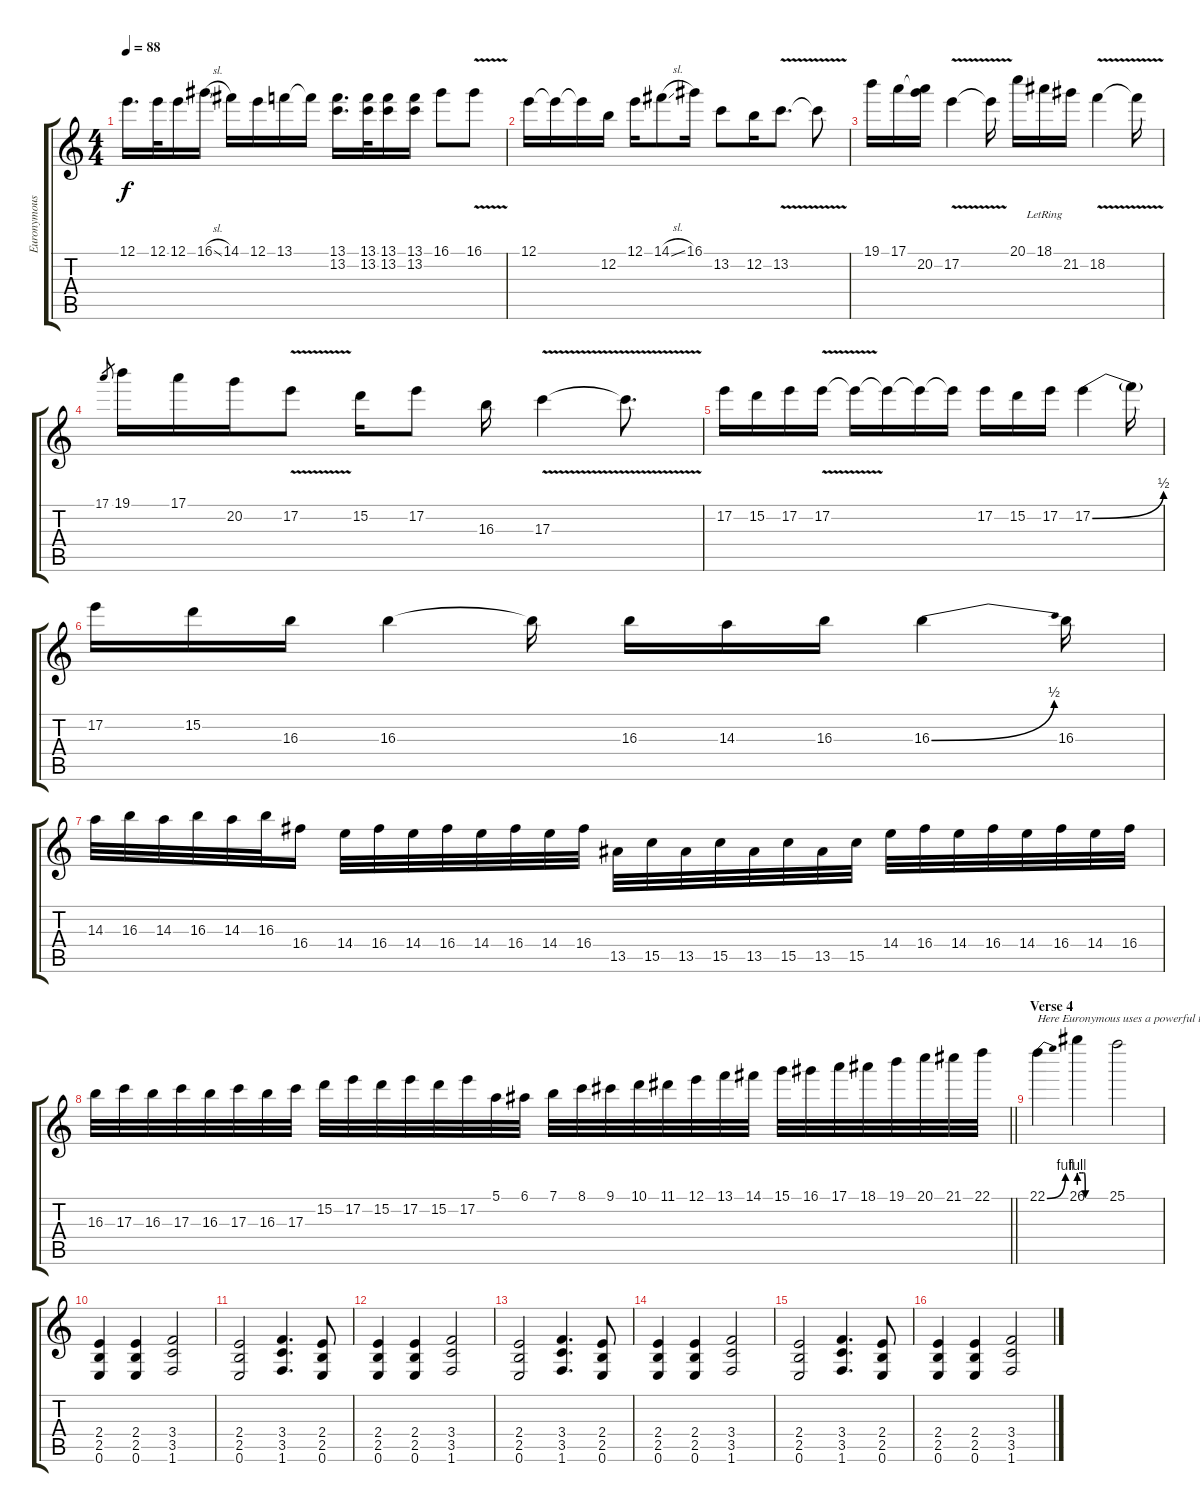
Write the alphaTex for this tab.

\track ("Euronymous" "Euronymous") {instrument distortionguitar}
\staff {score tabs}
\tuning (E4 B3 G3 D3 A2 E2) {hide}
\ts (4 4)
\tempo 88
\clef g2
\ks c
12.1.16{d dy f} 12.1.32 12.1.16 16.1{sl}.16 14.1.16 12.1.16 13.1.16 13.1{t}.16 (13.1 13.2).16{d} (13.1 13.2).32 (13.1 13.2).16 (13.1 13.2).16 16.1.8 16.1{v}.8 |
12.1.16 12.1{t}.16 12.1{t}.16 12.2.16 12.1.16 14.1{sl}.8 16.1.16 13.2.8 12.2.16 13.2{v}.8{d} 13.2{t}.8 |
19.1.16 17.1.16 (17.1{t} 20.2).16 17.2{v}.4 17.2{t}.16 20.1.16 18.1{lr}.16 21.2.16 18.2{v}.4 18.2{t}.16 |
17.1.8{gr} 19.1.16 17.1.16 20.2.16 17.2{v}.8 15.2.16 17.2.8 16.3.16 17.3{v}.4 17.3{t}.8{d} |
17.2.16 15.2.16 17.2.16 17.2{v}.16 17.2{t}.16 17.2{t}.16 17.2{t}.16 17.2{t}.16 17.2.16 15.2.16 17.2.16 17.2{be (bend 0 0 60 2)}.4 17.2{t}.16 |
17.2.16 15.2.16 16.3.16 16.3.4 16.3{t}.16 16.3.16 14.3.16 16.3.16 16.3{be (bend 0 0 60 2)}.4 16.3.16 |
14.3.32 16.3.32 14.3.32 16.3.32 14.3.32 16.3.32 16.4.16 14.4.32 16.4.32 14.4.32 16.4.32 14.4.32 16.4.32 14.4.32 16.4.32 13.5.32 15.5.32 13.5.32 15.5.32 13.5.32 15.5.32 13.5.32 15.5.32 14.4.32 16.4.32 14.4.32 16.4.32 14.4.32 16.4.32 14.4.32 16.4.32 |
\barLineRight lightlight
16.3.32 17.3.32 16.3.32 17.3.32 16.3.32 17.3.32 16.3.32 17.3.32 15.2.32 17.2.32 15.2.32 17.2.32 15.2.32 17.2.32 5.1.32 6.1.32 7.1.32 8.1.32 9.1.32 10.1.32 11.1.32 12.1.32 13.1.32 14.1.32 15.1.32 16.1.32 17.1.32 18.1.32 19.1.32 20.1.32 21.1.32 22.1.32 |
\section ("" "Verse 4")
22.1{be (bend 0 0 60 4)}.4{txt "Here Euronymous uses a powerful tremolo pick"} 26.1{be (custom 0 4 6 4 10 4 12 4 14 0 20 0 30 0 60 0)}.4 25.1.2 |
(2.4 2.5 0.6).4{instrument distortionguitar} (2.4 2.5 0.6).4 (3.4 3.5 1.6).2 |
(2.4 2.5 0.6).2 (3.4 3.5 1.6).4{d} (2.4 2.5 0.6).8 |
(2.4 2.5 0.6).4 (2.4 2.5 0.6).4 (3.4 3.5 1.6).2 |
(2.4 2.5 0.6).2 (3.4 3.5 1.6).4{d} (2.4 2.5 0.6).8 |
(2.4 2.5 0.6).4 (2.4 2.5 0.6).4 (3.4 3.5 1.6).2 |
(2.4 2.5 0.6).2 (3.4 3.5 1.6).4{d} (2.4 2.5 0.6).8 |
(2.4 2.5 0.6).4 (2.4 2.5 0.6).4 (3.4 3.5 1.6).2
